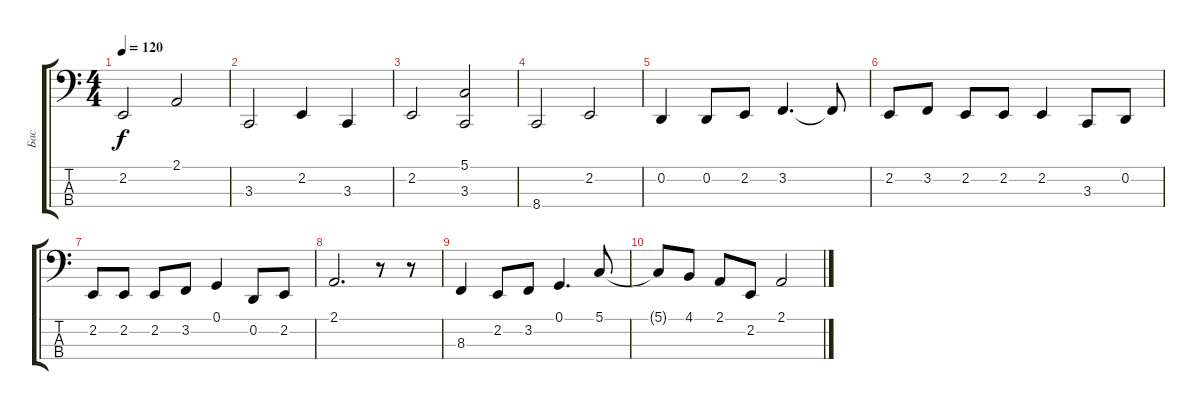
\track ("Бас" "Бас") {instrument acousticgrandpiano}
\staff {score tabs}
\tuning (G2 D2 A1 E1) {hide}
\ts (4 4)
\tempo 120
\clef f4
\ks c
2.2.2{dy f} 2.1.2 |
3.3.2 2.2.4 3.3.4 |
2.2.2 (5.1 3.3).2 |
8.4.2 2.2.2 |
0.2.4 0.2.8 2.2.8 3.2.4{d} 3.2{t}.8 |
2.2.8 3.2.8 2.2.8 2.2.8 2.2.4 3.3.8 0.2.8 |
2.2.8 2.2.8 2.2.8 3.2.8 0.1.4 0.2.8 2.2.8 |
2.1.2{d} r.8 r.8 |
8.3.4 2.2.8 3.2.8 0.1.4{d} 5.1.8 |
5.1{t}.8 4.1.8 2.1.8 2.2.8 2.1.2
